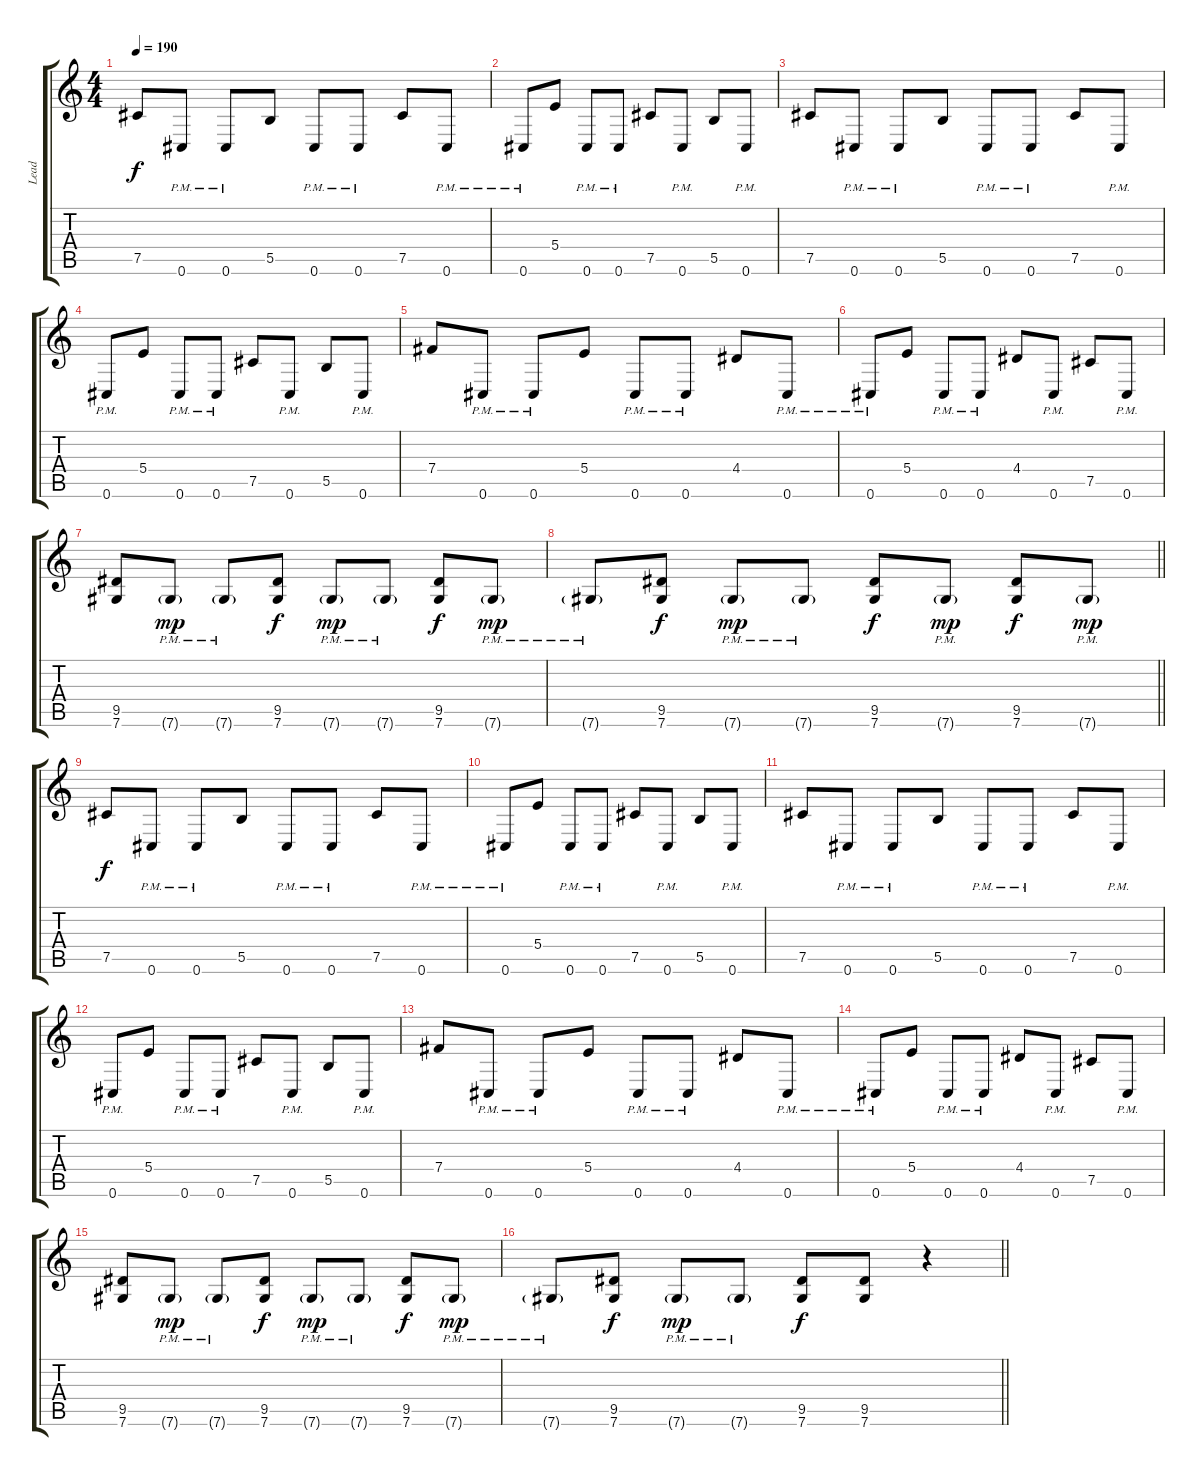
\track ("Lead" "Lead") {instrument distortionguitar}
\staff {score tabs}
\tuning (Db4 Ab3 E3 B2 Gb2 Db2) {hide}
\ts (4 4)
\tempo 190
\clef g2
\ks c
7.5.8{dy f} 0.6{pm}.8 0.6{pm}.8 5.5.8 0.6{pm}.8 0.6{pm}.8 7.5.8 0.6{pm}.8 |
0.6{pm}.8 5.4.8 0.6{pm}.8 0.6{pm}.8 7.5.8 0.6{pm}.8 5.5.8 0.6{pm}.8 |
7.5.8 0.6{pm}.8 0.6{pm}.8 5.5.8 0.6{pm}.8 0.6{pm}.8 7.5.8 0.6{pm}.8 |
0.6{pm}.8 5.4.8 0.6{pm}.8 0.6{pm}.8 7.5.8 0.6{pm}.8 5.5.8 0.6{pm}.8 |
7.4.8 0.6{pm}.8 0.6{pm}.8 5.4.8 0.6{pm}.8 0.6{pm}.8 4.4.8 0.6{pm}.8 |
0.6{pm}.8 5.4.8 0.6{pm}.8 0.6{pm}.8 4.4.8 0.6{pm}.8 7.5.8 0.6{pm}.8 |
(9.5 7.6).8 7.6{g pm}.8{dy mp} 7.6{g pm}.8 (9.5 7.6).8{dy f} 7.6{g pm}.8{dy mp} 7.6{g pm}.8 (9.5 7.6).8{dy f} 7.6{g pm}.8{dy mp} |
\barLineRight lightlight
7.6{g pm}.8 (9.5 7.6).8{dy f} 7.6{g pm}.8{dy mp} 7.6{g pm}.8 (9.5 7.6).8{dy f} 7.6{g pm}.8{dy mp} (9.5 7.6).8{dy f} 7.6{g pm}.8{dy mp} |
7.5.8{dy f} 0.6{pm}.8 0.6{pm}.8 5.5.8 0.6{pm}.8 0.6{pm}.8 7.5.8 0.6{pm}.8 |
0.6{pm}.8 5.4.8 0.6{pm}.8 0.6{pm}.8 7.5.8 0.6{pm}.8 5.5.8 0.6{pm}.8 |
7.5.8 0.6{pm}.8 0.6{pm}.8 5.5.8 0.6{pm}.8 0.6{pm}.8 7.5.8 0.6{pm}.8 |
0.6{pm}.8 5.4.8 0.6{pm}.8 0.6{pm}.8 7.5.8 0.6{pm}.8 5.5.8 0.6{pm}.8 |
7.4.8 0.6{pm}.8 0.6{pm}.8 5.4.8 0.6{pm}.8 0.6{pm}.8 4.4.8 0.6{pm}.8 |
0.6{pm}.8 5.4.8 0.6{pm}.8 0.6{pm}.8 4.4.8 0.6{pm}.8 7.5.8 0.6{pm}.8 |
(9.5 7.6).8 7.6{g pm}.8{dy mp} 7.6{g pm}.8 (9.5 7.6).8{dy f} 7.6{g pm}.8{dy mp} 7.6{g pm}.8 (9.5 7.6).8{dy f} 7.6{g pm}.8{dy mp} |
\barLineRight lightlight
7.6{g pm}.8 (9.5 7.6).8{dy f} 7.6{g pm}.8{dy mp} 7.6{g pm}.8 (9.5 7.6).8{dy f} (9.5 7.6).8 r.4
